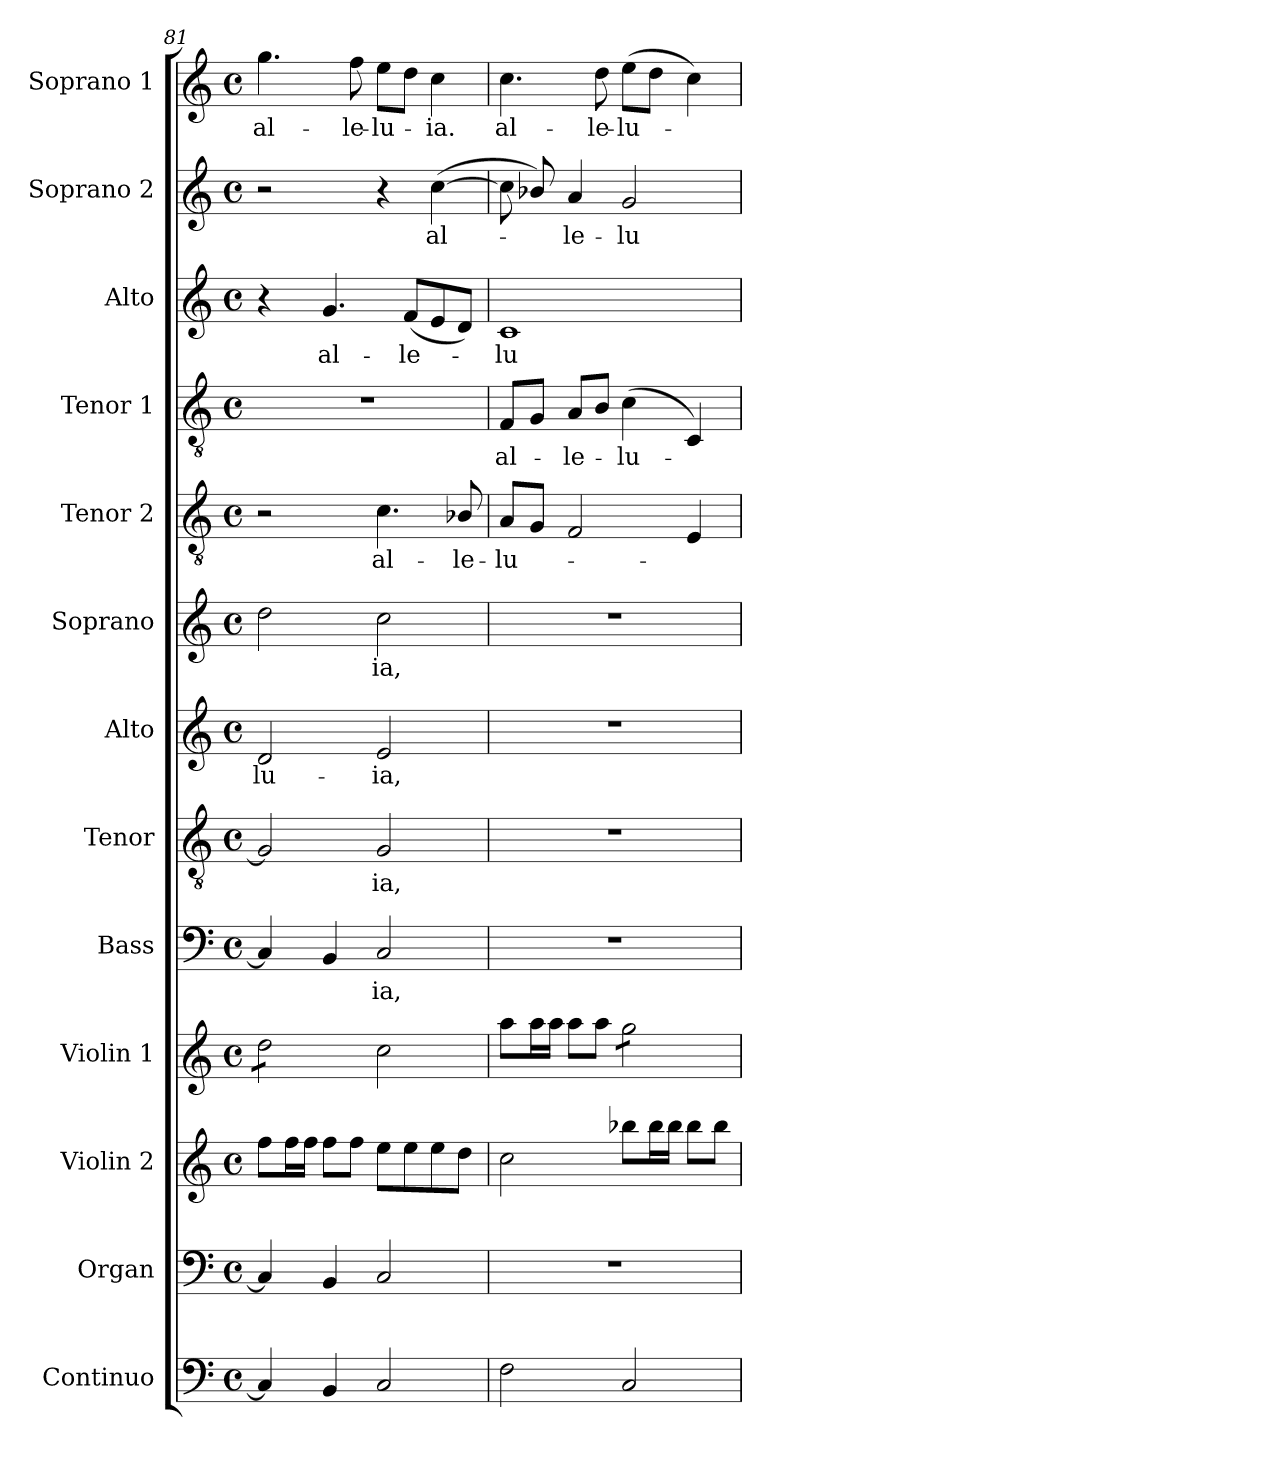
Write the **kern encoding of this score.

**kern	**kern	**kern	**kern	**kern	**text	**kern	**text	**kern	**text	**kern	**text	**kern	**text	**kern	**text	**kern	**text	**kern	**text	**kern	**text
*part13	*part12	*part11	*part10	*part9	*part9	*part8	*part8	*part7	*part7	*part6	*part6	*part5	*part5	*part4	*part4	*part3	*part3	*part2	*part2	*part1	*part1
*staff13	*staff12	*staff11	*staff10	*staff9	*staff9	*staff8	*staff8	*staff7	*staff7	*staff6	*staff6	*staff5	*staff5	*staff4	*staff4	*staff3	*staff3	*staff2	*staff2	*staff1	*staff1
*I"Continuo	*I"Organ	*I"Violin 2	*I"Violin 1	*I"Bass	*	*I"Tenor	*	*I"Alto	*	*I"Soprano	*	*I"Tenor 2	*	*I"Tenor 1	*	*I"Alto	*	*I"Soprano 2	*	*I"Soprano 1	*
*I'Cont.	*I'Org.	*I'Vln. 2	*I'Vln. 1	*I'B.	*	*I'T.	*	*I'A.	*	*I'S.	*	*I'T2.	*	*I'T1.	*	*I'A.	*	*I'S2.	*	*I'S1.	*
!!LO:PB:g=z
*clefF4	*clefF4	*clefG2	*clefG2	*clefF4	*	*clefGv2	*	*clefG2	*	*clefG2	*	*clefGv2	*	*clefGv2	*	*clefG2	*	*clefG2	*	*clefG2	*
*	*	*	*	*	*	*ITrd7c12	*	*	*	*	*	*ITrd7c12	*	*ITrd7c12	*	*	*	*	*	*	*
*k[]	*k[]	*k[]	*k[]	*k[]	*	*k[]	*	*k[]	*	*k[]	*	*k[]	*	*k[]	*	*k[]	*	*k[]	*	*k[]	*
*C:	*C:	*C:	*C:	*C:	*	*C:	*	*C:	*	*C:	*	*C:	*	*C:	*	*C:	*	*C:	*	*C:	*
*M4/4	*M4/4	*M4/4	*M4/4	*M4/4	*	*M4/4	*	*M4/4	*	*M4/4	*	*M4/4	*	*M4/4	*	*M4/4	*	*M4/4	*	*M4/4	*
*met(c)	*met(c)	*met(c)	*met(c)	*met(c)	*	*met(c)	*	*met(c)	*	*met(c)	*	*met(c)	*	*met(c)	*	*met(c)	*	*met(c)	*	*met(c)	*
=81	=81	=81	=81	=81	=81	=81	=81	=81	=81	=81	=81	=81	=81	=81	=81	=81	=81	=81	=81	=81	=81
!	!	!	!	!	!	!	!	!	!LO:LY:b:color=#000000	!	!	!	!	!	!	!	!	!	!	!	!
!	!	!	!	!	!	!	!	!	!	!	!	!	!	!	!	!	!	!	!	!	!LO:LY:b:color=#000000
*	*	*	*tremolo	*	*	*	*	*	*	*	*	*	*	*	*	*	*	*	*	*	*
4Ci/]	4Ci/]	8ffi\L	8ddi\L	4Ci/]	.	2GGi/]	.	2di/	-lu-	2ddi\	.	2r	.	1r	.	4r	.	2r	.	4.ggi\	al-
.	.	16ffi\L	8ddi\	.	.	.	.	.	.	.	.	.	.	.	.	.	.	.	.	.	.
.	.	16ffi\JJ	.	.	.	.	.	.	.	.	.	.	.	.	.	.	.	.	.	.	.
!	!	!	!	!	!	!	!	!	!	!	!	!	!	!	!	!	!LO:LY:b:color=#000000	!	!	!	!
4BBi/	4BBi/	8ffi\L	8ddi\	4BBi/	.	.	.	.	.	.	.	.	.	.	.	4.gi/	al-	.	.	.	.
!	!	!	!	!	!	!	!	!	!	!	!	!	!	!	!	!	!	!	!	!	!LO:LY:b:color=#000000
.	.	8ffi\J	8ddi\J	.	.	.	.	.	.	.	.	.	.	.	.	.	.	.	.	8ffi\	-le-
*	*	*	*Xtremolo	*	*	*	*	*	*	*	*	*	*	*	*	*	*	*	*	*	*
!	!	!	!	!	!LO:LY:b:color=#000000	!	!	!	!	!	!	!	!	!	!	!	!	!	!	!	!
!	!	!	!	!	!	!	!LO:LY:b:color=#000000	!	!	!	!	!	!	!	!	!	!	!	!	!	!
!	!	!	!	!	!	!	!	!	!LO:LY:b:color=#000000	!	!	!	!	!	!	!	!	!	!	!	!
!	!	!	!	!	!	!	!	!	!	!	!LO:LY:b:color=#000000	!	!	!	!	!	!	!	!	!	!
!	!	!	!	!	!	!	!	!	!	!	!	!	!LO:LY:b:color=#000000	!	!	!	!	!	!	!	!
!	!	!	!	!	!	!	!	!	!	!	!	!	!	!	!	!	!	!	!	!	!LO:LY:b:color=#000000
2Ci/	2Ci/	8eei\L	2cci\	2Ci/	-ia,	2GGi/	-ia,	2ei/	-ia,	2cci\	-ia,	4.Ci\	al-	.	.	.	.	4r	.	8eei\L	-lu-
!	!	!	!	!	!	!	!	!	!	!	!	!	!	!	!	!	!LO:LY:b:color=#000000	!	!	!	!
.	.	8eei\	.	.	.	.	.	.	.	.	.	.	.	.	.	(8fi/L	-le-	.	.	8ddi\J	.
!	!	!	!	!	!	!	!	!	!	!	!	!	!	!	!	!	!	!	!LO:LY:b:color=#000000	!	!
!	!	!	!	!	!	!	!	!	!	!	!	!	!	!	!	!	!	!	!	!	!LO:LY:b:color=#000000
.	.	8eei\	.	.	.	.	.	.	.	.	.	.	.	.	.	8ei/	.	([4cci\	al-	4cci\	-ia.
!	!	!	!	!	!	!	!	!	!	!	!	!	!LO:LY:b:color=#000000	!	!	!	!	!	!	!	!
.	.	8ddi\J	.	.	.	.	.	.	.	.	.	8BB-Xi/	-le-	.	.	8di/J)	.	.	.	.	.
=82	=82	=82	=82	=82	=82	=82	=82	=82	=82	=82	=82	=82	=82	=82	=82	=82	=82	=82	=82	=82	=82
!	!	!	!	!	!	!	!	!	!	!	!	!	!LO:LY:b:color=#000000	!	!	!	!	!	!	!	!
!	!	!	!	!	!	!	!	!	!	!	!	!	!	!	!LO:LY:b:color=#000000	!	!	!	!	!	!
!	!	!	!	!	!	!	!	!	!	!	!	!	!	!	!	!	!LO:LY:b:color=#000000	!	!	!	!
!	!	!	!	!	!	!	!	!	!	!	!	!	!	!	!	!	!	!	!	!	!LO:LY:b:color=#000000
2Fi\	1r	2cci\	8aai\L	1r	.	1r	.	1r	.	1r	.	8AAi/L	-lu-	8FFi/L	al-	1ci	-lu-	8cci\]	.	4.cci\	al-
.	.	.	16aai\L	.	.	.	.	.	.	.	.	8GGi/J	.	8GGi/J	.	.	.	8b-i/)	.	.	.
.	.	.	16aai\JJ	.	.	.	.	.	.	.	.	.	.	.	.	.	.	.	.	.	.
!	!	!	!	!	!	!	!	!	!	!	!	!	!	!	!LO:LY:b:color=#000000	!	!	!	!	!	!
!	!	!	!	!	!	!	!	!	!	!	!	!	!	!	!	!	!	!	!LO:LY:b:color=#000000	!	!
.	.	.	8aai\L	.	.	.	.	.	.	.	.	2FFi/	.	8AAi/L	-le-	.	.	4ai/	-le-	.	.
!	!	!	!	!	!	!	!	!	!	!	!	!	!	!	!	!	!	!	!	!	!LO:LY:b:color=#000000
.	.	.	8aai\J	.	.	.	.	.	.	.	.	.	.	8BBi/J	.	.	.	.	.	8ddi\	-le-
!	!	!	!	!	!	!	!	!	!	!	!	!	!	!	!LO:LY:b:color=#000000	!	!	!	!	!	!
!	!	!	!	!	!	!	!	!	!	!	!	!	!	!	!	!	!	!	!LO:LY:b:color=#000000	!	!
!	!	!	!	!	!	!	!	!	!	!	!	!	!	!	!	!	!	!	!	!	!LO:LY:b:color=#000000
*	*	*	*tremolo	*	*	*	*	*	*	*	*	*	*	*	*	*	*	*	*	*	*
2Ci/	.	8bb-Xi\L	8ggi\L	.	.	.	.	.	.	.	.	.	.	(4Ci\	-lu-	.	.	2gi/	-lu-	(8eei\L	-lu-
.	.	16bb-i\L	8ggi\	.	.	.	.	.	.	.	.	.	.	.	.	.	.	.	.	8ddi\J	.
.	.	16bb-i\JJ	.	.	.	.	.	.	.	.	.	.	.	.	.	.	.	.	.	.	.
.	.	8bb-i\L	8ggi\	.	.	.	.	.	.	.	.	4EEi/	.	4CCi/)	.	.	.	.	.	4cci\)	.
.	.	8bb-i\J	8ggi\J	.	.	.	.	.	.	.	.	.	.	.	.	.	.	.	.	.	.
*	*	*	*Xtremolo	*	*	*	*	*	*	*	*	*	*	*	*	*	*	*	*	*	*
=	=	=	=	=	=	=	=	=	=	=	=	=	=	=	=	=	=	=	=	=	=
*-	*-	*-	*-	*-	*-	*-	*-	*-	*-	*-	*-	*-	*-	*-	*-	*-	*-	*-	*-	*-	*-
